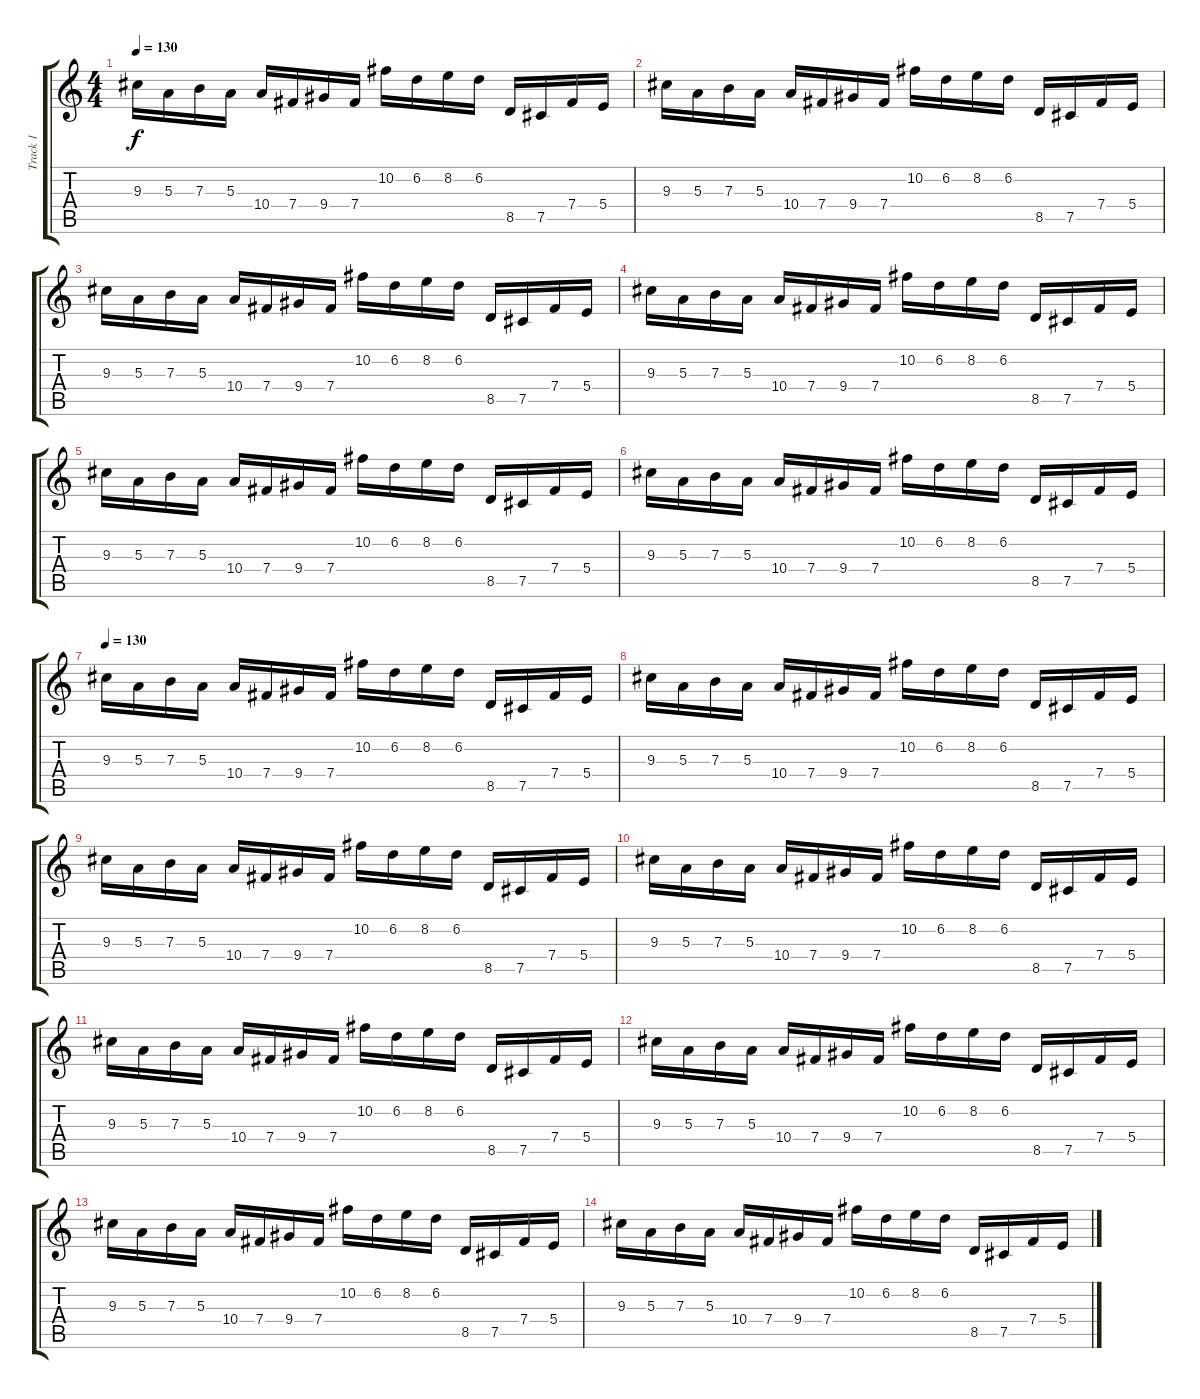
\track ("Track 1" "Track 1") {instrument distortionguitar}
\staff {score tabs}
\tuning (Db4 Ab3 E3 B2 Gb2 B1) {hide}
\ts (4 4)
\tempo 130
\clef g2
\ks c
9.3.16{dy f} 5.3.16 7.3.16 5.3.16 10.4.16 7.4.16 9.4.16 7.4.16 10.2.16 6.2.16 8.2.16 6.2.16 8.5.16 7.5.16 7.4.16 5.4.16 |
9.3.16 5.3.16 7.3.16 5.3.16 10.4.16 7.4.16 9.4.16 7.4.16 10.2.16 6.2.16 8.2.16 6.2.16 8.5.16 7.5.16 7.4.16 5.4.16 |
9.3.16 5.3.16 7.3.16 5.3.16 10.4.16 7.4.16 9.4.16 7.4.16 10.2.16 6.2.16 8.2.16 6.2.16 8.5.16 7.5.16 7.4.16 5.4.16 |
9.3.16 5.3.16 7.3.16 5.3.16 10.4.16 7.4.16 9.4.16 7.4.16 10.2.16 6.2.16 8.2.16 6.2.16 8.5.16 7.5.16 7.4.16 5.4.16 |
9.3.16 5.3.16 7.3.16 5.3.16 10.4.16 7.4.16 9.4.16 7.4.16 10.2.16 6.2.16 8.2.16 6.2.16 8.5.16 7.5.16 7.4.16 5.4.16 |
9.3.16 5.3.16 7.3.16 5.3.16 10.4.16 7.4.16 9.4.16 7.4.16 10.2.16 6.2.16 8.2.16 6.2.16 8.5.16 7.5.16 7.4.16 5.4.16 |
\tempo 130
9.3.16 5.3.16 7.3.16 5.3.16 10.4.16 7.4.16 9.4.16 7.4.16 10.2.16 6.2.16 8.2.16 6.2.16 8.5.16 7.5.16 7.4.16 5.4.16 |
9.3.16 5.3.16 7.3.16 5.3.16 10.4.16 7.4.16 9.4.16 7.4.16 10.2.16 6.2.16 8.2.16 6.2.16 8.5.16 7.5.16 7.4.16 5.4.16 |
9.3.16 5.3.16 7.3.16 5.3.16 10.4.16 7.4.16 9.4.16 7.4.16 10.2.16 6.2.16 8.2.16 6.2.16 8.5.16 7.5.16 7.4.16 5.4.16 |
9.3.16 5.3.16 7.3.16 5.3.16 10.4.16 7.4.16 9.4.16 7.4.16 10.2.16 6.2.16 8.2.16 6.2.16 8.5.16 7.5.16 7.4.16 5.4.16 |
9.3.16 5.3.16 7.3.16 5.3.16 10.4.16 7.4.16 9.4.16 7.4.16 10.2.16 6.2.16 8.2.16 6.2.16 8.5.16 7.5.16 7.4.16 5.4.16 |
9.3.16 5.3.16 7.3.16 5.3.16 10.4.16 7.4.16 9.4.16 7.4.16 10.2.16 6.2.16 8.2.16 6.2.16 8.5.16 7.5.16 7.4.16 5.4.16 |
9.3.16 5.3.16 7.3.16 5.3.16 10.4.16 7.4.16 9.4.16 7.4.16 10.2.16 6.2.16 8.2.16 6.2.16 8.5.16 7.5.16 7.4.16 5.4.16 |
9.3.16 5.3.16 7.3.16 5.3.16 10.4.16 7.4.16 9.4.16 7.4.16 10.2.16 6.2.16 8.2.16 6.2.16 8.5.16 7.5.16 7.4.16 5.4.16
